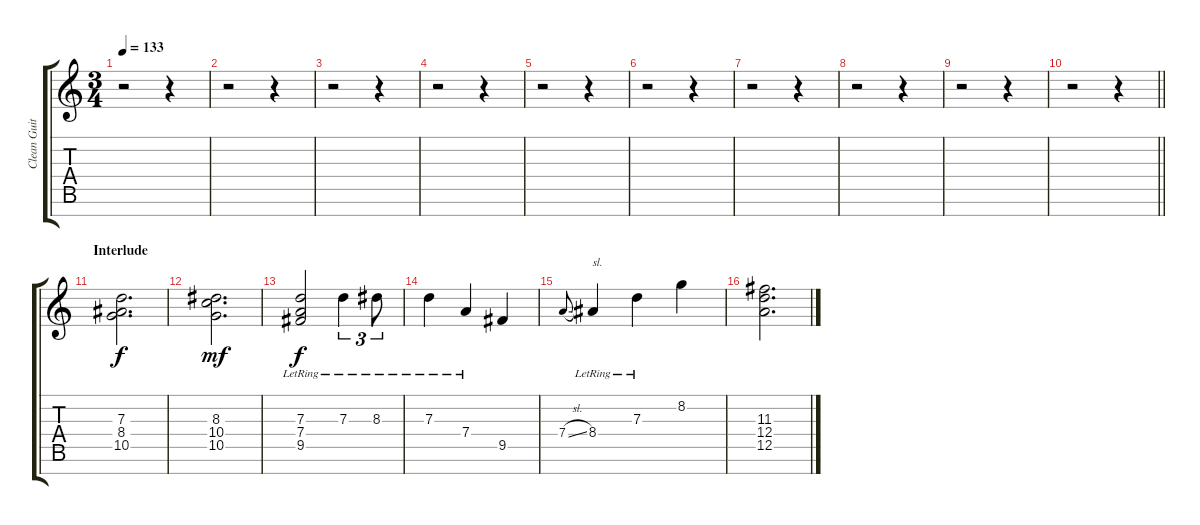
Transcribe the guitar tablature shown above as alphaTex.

\track ("Clean Guitar II" "Clean Guit") {instrument electricguitarclean}
\staff {score tabs}
\tuning (E4 B3 G3 D3 A2 E2 B1) {hide}
\ts (3 4)
\tempo 133
\clef g2
\ks c
r.2{dy f} r.4 |
r.2 r.4 |
r.2 r.4 |
r.2 r.4 |
r.2 r.4 |
r.2 r.4 |
r.2 r.4 |
r.2 r.4 |
r.2 r.4 |
\barLineRight lightlight
r.2 r.4 |
\section ("" "Interlude")
(7.3 8.4 10.5).2{d} |
(8.3 10.4 10.5).2{d dy mf} |
(7.3{lr} 7.4{lr} 9.5{lr}).2{dy f} 7.3{lr}.4{tu (3 2)} 8.3{lr}.8{tu (3 2)} |
7.3{lr}.4 7.4{lr}.4 9.5.4 |
7.4{sl}.8{gr onbeat} 8.4{lr}.4{txt "sl."} 7.3{lr}.4 8.2.4 |
(11.3 12.4 12.5).2{d}
